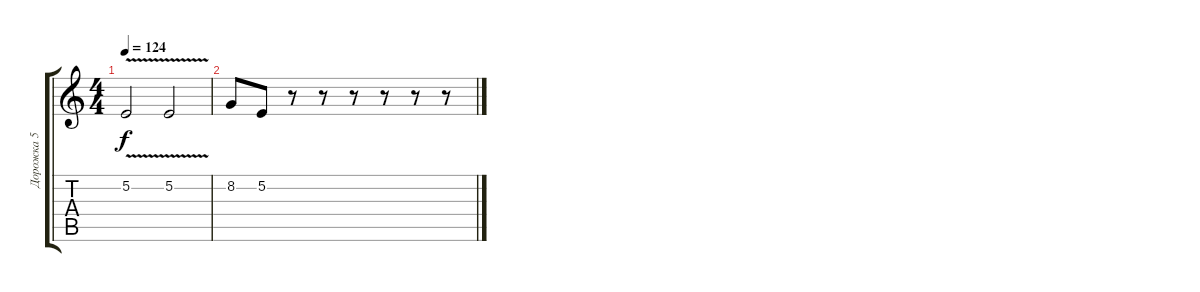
\track ("Дорожка 5" "Дорожка 5") {instrument fx5brightness}
\staff {score tabs}
\tuning (E4 B3 G3 D3 A2 E2) {hide}
\ts (4 4)
\tempo 124
\clef g2
\ks c
5.2{v}.2{dy f} 5.2{v}.2 |
8.2.8 5.2.8 r.8 r.8 r.8 r.8 r.8 r.8
